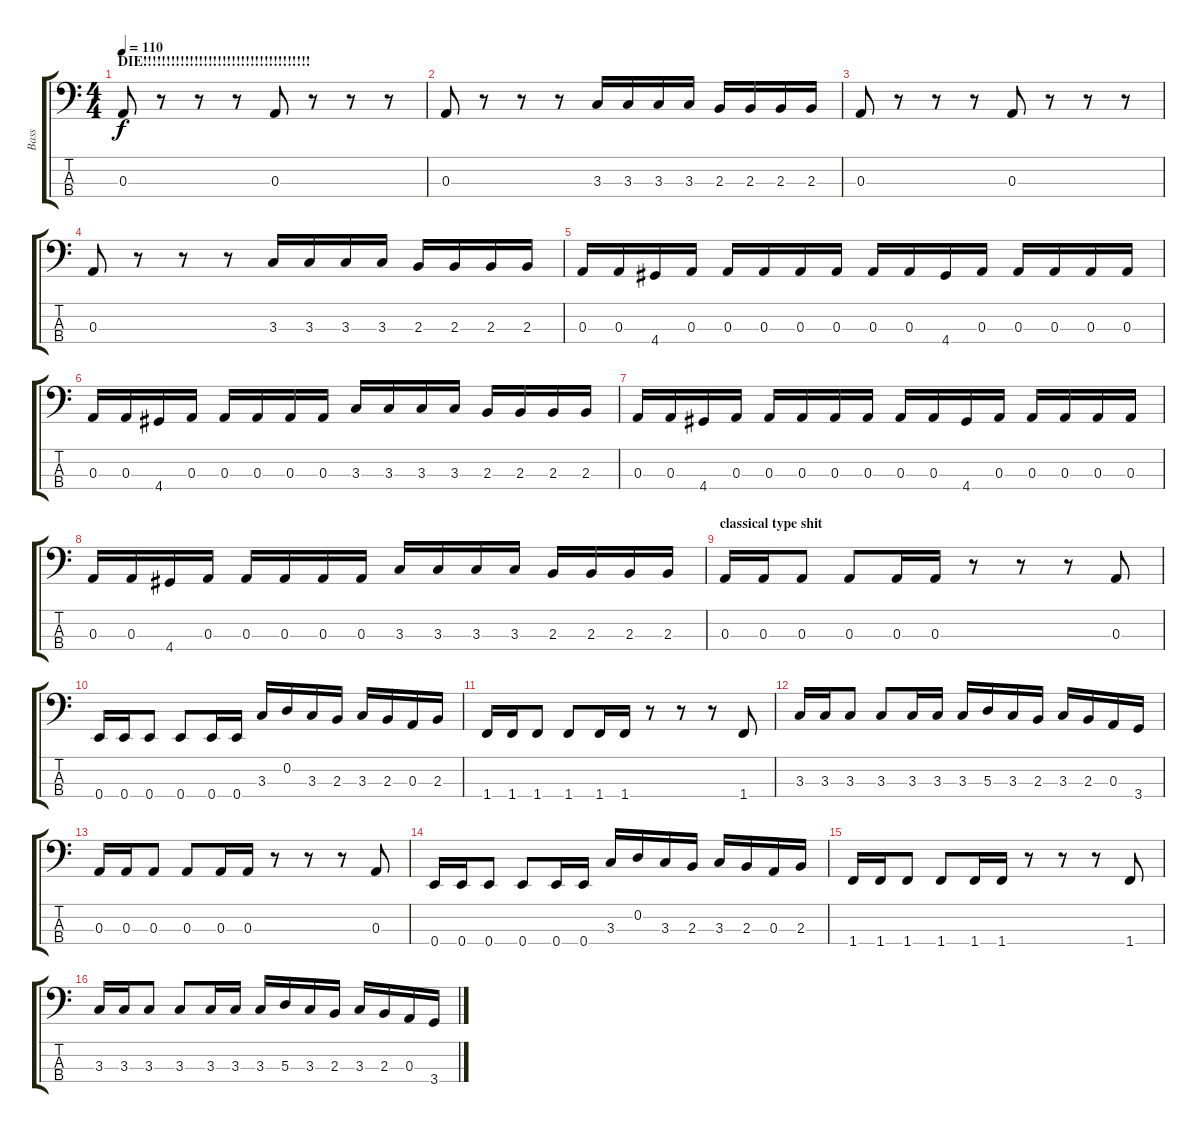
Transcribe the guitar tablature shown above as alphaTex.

\track ("Bass" "Bass") {instrument electricbasspick}
\staff {score tabs}
\tuning (G2 D2 A1 E1) {hide}
\ts (4 4)
\section ("" "DIE!!!!!!!!!!!!!!!!!!!!!!!!!!!!!!!!!!!!")
\tempo 110
\clef f4
\ks c
0.3.8{dy f} r.8 r.8 r.8 0.3.8 r.8 r.8 r.8 |
0.3.8 r.8 r.8 r.8 3.3.16 3.3.16 3.3.16 3.3.16 2.3.16 2.3.16 2.3.16 2.3.16 |
0.3.8 r.8 r.8 r.8 0.3.8 r.8 r.8 r.8 |
0.3.8 r.8 r.8 r.8 3.3.16 3.3.16 3.3.16 3.3.16 2.3.16 2.3.16 2.3.16 2.3.16 |
0.3.16 0.3.16 4.4.16 0.3.16 0.3.16 0.3.16 0.3.16 0.3.16 0.3.16 0.3.16 4.4.16 0.3.16 0.3.16 0.3.16 0.3.16 0.3.16 |
0.3.16 0.3.16 4.4.16 0.3.16 0.3.16 0.3.16 0.3.16 0.3.16 3.3.16 3.3.16 3.3.16 3.3.16 2.3.16 2.3.16 2.3.16 2.3.16 |
0.3.16 0.3.16 4.4.16 0.3.16 0.3.16 0.3.16 0.3.16 0.3.16 0.3.16 0.3.16 4.4.16 0.3.16 0.3.16 0.3.16 0.3.16 0.3.16 |
0.3.16 0.3.16 4.4.16 0.3.16 0.3.16 0.3.16 0.3.16 0.3.16 3.3.16 3.3.16 3.3.16 3.3.16 2.3.16 2.3.16 2.3.16 2.3.16 |
\section ("" "classical type shit")
0.3.16 0.3.16 0.3.8 0.3.8 0.3.16 0.3.16 r.8 r.8 r.8 0.3.8 |
0.4.16 0.4.16 0.4.8 0.4.8 0.4.16 0.4.16 3.3.16 0.2.16 3.3.16 2.3.16 3.3.16 2.3.16 0.3.16 2.3.16 |
1.4.16 1.4.16 1.4.8 1.4.8 1.4.16 1.4.16 r.8 r.8 r.8 1.4.8 |
3.3.16 3.3.16 3.3.8 3.3.8 3.3.16 3.3.16 3.3.16 5.3.16 3.3.16 2.3.16 3.3.16 2.3.16 0.3.16 3.4.16 |
0.3.16 0.3.16 0.3.8 0.3.8 0.3.16 0.3.16 r.8 r.8 r.8 0.3.8 |
0.4.16 0.4.16 0.4.8 0.4.8 0.4.16 0.4.16 3.3.16 0.2.16 3.3.16 2.3.16 3.3.16 2.3.16 0.3.16 2.3.16 |
1.4.16 1.4.16 1.4.8 1.4.8 1.4.16 1.4.16 r.8 r.8 r.8 1.4.8 |
3.3.16 3.3.16 3.3.8 3.3.8 3.3.16 3.3.16 3.3.16 5.3.16 3.3.16 2.3.16 3.3.16 2.3.16 0.3.16 3.4.16
